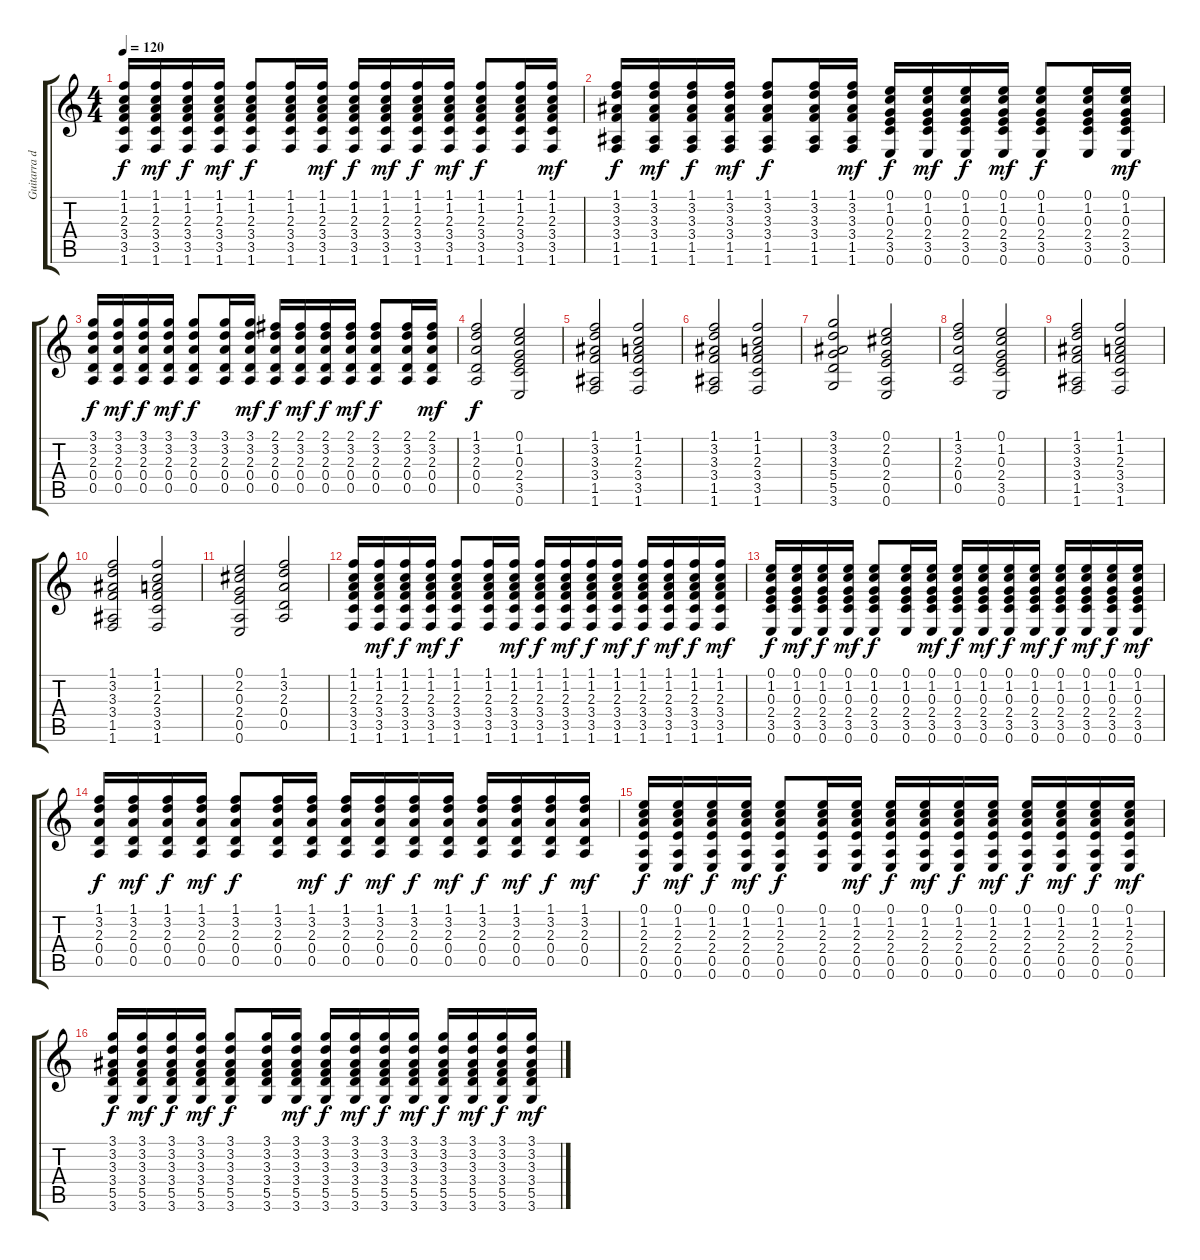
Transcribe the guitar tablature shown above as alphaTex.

\track ("Guitarra de Apoyo" "Guitarra d") {instrument acousticguitarsteel}
\staff {score tabs}
\tuning (E4 B3 G3 D3 A2 E2) {hide}
\ts (4 4)
\tempo 120
\clef g2
\ks c
(1.1 1.2 2.3 3.4 3.5 1.6).16{dy f} (1.1 1.2 2.3 3.4 3.5 1.6).16{dy mf} (1.1 1.2 2.3 3.4 3.5 1.6).16{dy f} (1.1 1.2 2.3 3.4 3.5 1.6).16{dy mf} (1.1 1.2 2.3 3.4 3.5 1.6).8{dy f} (1.1 1.2 2.3 3.4 3.5 1.6).16 (1.1 1.2 2.3 3.4 3.5 1.6).16{dy mf} (1.1 1.2 2.3 3.4 3.5 1.6).16{dy f} (1.1 1.2 2.3 3.4 3.5 1.6).16{dy mf} (1.1 1.2 2.3 3.4 3.5 1.6).16{dy f} (1.1 1.2 2.3 3.4 3.5 1.6).16{dy mf} (1.1 1.2 2.3 3.4 3.5 1.6).8{dy f} (1.1 1.2 2.3 3.4 3.5 1.6).16 (1.1 1.2 2.3 3.4 3.5 1.6).16{dy mf} |
(1.1 3.2 3.3 3.4 1.5 1.6).16{dy f} (1.1 3.2 3.3 3.4 1.5 1.6).16{dy mf} (1.1 3.2 3.3 3.4 1.5 1.6).16{dy f} (1.1 3.2 3.3 3.4 1.5 1.6).16{dy mf} (1.1 3.2 3.3 3.4 1.5 1.6).8{dy f} (1.1 3.2 3.3 3.4 1.5 1.6).16 (1.1 3.2 3.3 3.4 1.5 1.6).16{dy mf} (0.1 1.2 0.3 2.4 3.5 0.6).16{dy f} (0.1 1.2 0.3 2.4 3.5 0.6).16{dy mf} (0.1 1.2 0.3 2.4 3.5 0.6).16{dy f} (0.1 1.2 0.3 2.4 3.5 0.6).16{dy mf} (0.1 1.2 0.3 2.4 3.5 0.6).8{dy f} (0.1 1.2 0.3 2.4 3.5 0.6).16 (0.1 1.2 0.3 2.4 3.5 0.6).16{dy mf} |
(3.1 3.2 2.3 0.4 0.5).16{dy f} (3.1 3.2 2.3 0.4 0.5).16{dy mf} (3.1 3.2 2.3 0.4 0.5).16{dy f} (3.1 3.2 2.3 0.4 0.5).16{dy mf} (3.1 3.2 2.3 0.4 0.5).8{dy f} (3.1 3.2 2.3 0.4 0.5).16 (3.1 3.2 2.3 0.4 0.5).16{dy mf} (2.1 3.2 2.3 0.4 0.5).16{dy f} (2.1 3.2 2.3 0.4 0.5).16{dy mf} (2.1 3.2 2.3 0.4 0.5).16{dy f} (2.1 3.2 2.3 0.4 0.5).16{dy mf} (2.1 3.2 2.3 0.4 0.5).8{dy f} (2.1 3.2 2.3 0.4 0.5).16 (2.1 3.2 2.3 0.4 0.5).16{dy mf} |
(1.1 3.2 2.3 0.4 0.5).2{dy f} (0.1 1.2 0.3 2.4 3.5 0.6).2 |
(1.1 3.2 3.3 3.4 1.5 1.6).2 (1.1 1.2 2.3 3.4 3.5 1.6).2 |
(1.1 3.2 3.3 3.4 1.5 1.6).2 (1.1 1.2 2.3 3.4 3.5 1.6).2 |
(3.1 3.2 3.3 5.4 5.5 3.6).2 (0.1 2.2 0.3 2.4 0.5 0.6).2 |
(1.1 3.2 2.3 0.4 0.5).2 (0.1 1.2 0.3 2.4 3.5 0.6).2 |
(1.1 3.2 3.3 3.4 1.5 1.6).2 (1.1 1.2 2.3 3.4 3.5 1.6).2 |
(1.1 3.2 3.3 3.4 1.5 1.6).2 (1.1 1.2 2.3 3.4 3.5 1.6).2 |
(0.1 2.2 0.3 2.4 0.5 0.6).2 (1.1 3.2 2.3 0.4 0.5).2 |
(1.1 1.2 2.3 3.4 3.5 1.6).16 (1.1 1.2 2.3 3.4 3.5 1.6).16{dy mf} (1.1 1.2 2.3 3.4 3.5 1.6).16{dy f} (1.1 1.2 2.3 3.4 3.5 1.6).16{dy mf} (1.1 1.2 2.3 3.4 3.5 1.6).8{dy f} (1.1 1.2 2.3 3.4 3.5 1.6).16 (1.1 1.2 2.3 3.4 3.5 1.6).16{dy mf} (1.1 1.2 2.3 3.4 3.5 1.6).16{dy f} (1.1 1.2 2.3 3.4 3.5 1.6).16{dy mf} (1.1 1.2 2.3 3.4 3.5 1.6).16{dy f} (1.1 1.2 2.3 3.4 3.5 1.6).16{dy mf} (1.1 1.2 2.3 3.4 3.5 1.6).16{dy f} (1.1 1.2 2.3 3.4 3.5 1.6).16{dy mf} (1.1 1.2 2.3 3.4 3.5 1.6).16{dy f} (1.1 1.2 2.3 3.4 3.5 1.6).16{dy mf} |
(0.1 1.2 0.3 2.4 3.5 0.6).16{dy f} (0.1 1.2 0.3 2.4 3.5 0.6).16{dy mf} (0.1 1.2 0.3 2.4 3.5 0.6).16{dy f} (0.1 1.2 0.3 2.4 3.5 0.6).16{dy mf} (0.1 1.2 0.3 2.4 3.5 0.6).8{dy f} (0.1 1.2 0.3 2.4 3.5 0.6).16 (0.1 1.2 0.3 2.4 3.5 0.6).16{dy mf} (0.1 1.2 0.3 2.4 3.5 0.6).16{dy f} (0.1 1.2 0.3 2.4 3.5 0.6).16{dy mf} (0.1 1.2 0.3 2.4 3.5 0.6).16{dy f} (0.1 1.2 0.3 2.4 3.5 0.6).16{dy mf} (0.1 1.2 0.3 2.4 3.5 0.6).16{dy f} (0.1 1.2 0.3 2.4 3.5 0.6).16{dy mf} (0.1 1.2 0.3 2.4 3.5 0.6).16{dy f} (0.1 1.2 0.3 2.4 3.5 0.6).16{dy mf} |
(1.1 3.2 2.3 0.4 0.5).16{dy f} (1.1 3.2 2.3 0.4 0.5).16{dy mf} (1.1 3.2 2.3 0.4 0.5).16{dy f} (1.1 3.2 2.3 0.4 0.5).16{dy mf} (1.1 3.2 2.3 0.4 0.5).8{dy f} (1.1 3.2 2.3 0.4 0.5).16 (1.1 3.2 2.3 0.4 0.5).16{dy mf} (1.1 3.2 2.3 0.4 0.5).16{dy f} (1.1 3.2 2.3 0.4 0.5).16{dy mf} (1.1 3.2 2.3 0.4 0.5).16{dy f} (1.1 3.2 2.3 0.4 0.5).16{dy mf} (1.1 3.2 2.3 0.4 0.5).16{dy f} (1.1 3.2 2.3 0.4 0.5).16{dy mf} (1.1 3.2 2.3 0.4 0.5).16{dy f} (1.1 3.2 2.3 0.4 0.5).16{dy mf} |
(0.1 1.2 2.3 2.4 0.5 0.6).16{dy f} (0.1 1.2 2.3 2.4 0.5 0.6).16{dy mf} (0.1 1.2 2.3 2.4 0.5 0.6).16{dy f} (0.1 1.2 2.3 2.4 0.5 0.6).16{dy mf} (0.1 1.2 2.3 2.4 0.5 0.6).8{dy f} (0.1 1.2 2.3 2.4 0.5 0.6).16 (0.1 1.2 2.3 2.4 0.5 0.6).16{dy mf} (0.1 1.2 2.3 2.4 0.5 0.6).16{dy f} (0.1 1.2 2.3 2.4 0.5 0.6).16{dy mf} (0.1 1.2 2.3 2.4 0.5 0.6).16{dy f} (0.1 1.2 2.3 2.4 0.5 0.6).16{dy mf} (0.1 1.2 2.3 2.4 0.5 0.6).16{dy f} (0.1 1.2 2.3 2.4 0.5 0.6).16{dy mf} (0.1 1.2 2.3 2.4 0.5 0.6).16{dy f} (0.1 1.2 2.3 2.4 0.5 0.6).16{dy mf} |
(3.1 3.2 3.3 3.4 5.5 3.6).16{dy f} (3.1 3.2 3.3 3.4 5.5 3.6).16{dy mf} (3.1 3.2 3.3 3.4 5.5 3.6).16{dy f} (3.1 3.2 3.3 3.4 5.5 3.6).16{dy mf} (3.1 3.2 3.3 3.4 5.5 3.6).8{dy f} (3.1 3.2 3.3 3.4 5.5 3.6).16 (3.1 3.2 3.3 3.4 5.5 3.6).16{dy mf} (3.1 3.2 3.3 3.4 5.5 3.6).16{dy f} (3.1 3.2 3.3 3.4 5.5 3.6).16{dy mf} (3.1 3.2 3.3 3.4 5.5 3.6).16{dy f} (3.1 3.2 3.3 3.4 5.5 3.6).16{dy mf} (3.1 3.2 3.3 3.4 5.5 3.6).16{dy f} (3.1 3.2 3.3 3.4 5.5 3.6).16{dy mf} (3.1 3.2 3.3 3.4 5.5 3.6).16{dy f} (3.1 3.2 3.3 3.4 5.5 3.6).16{dy mf}
